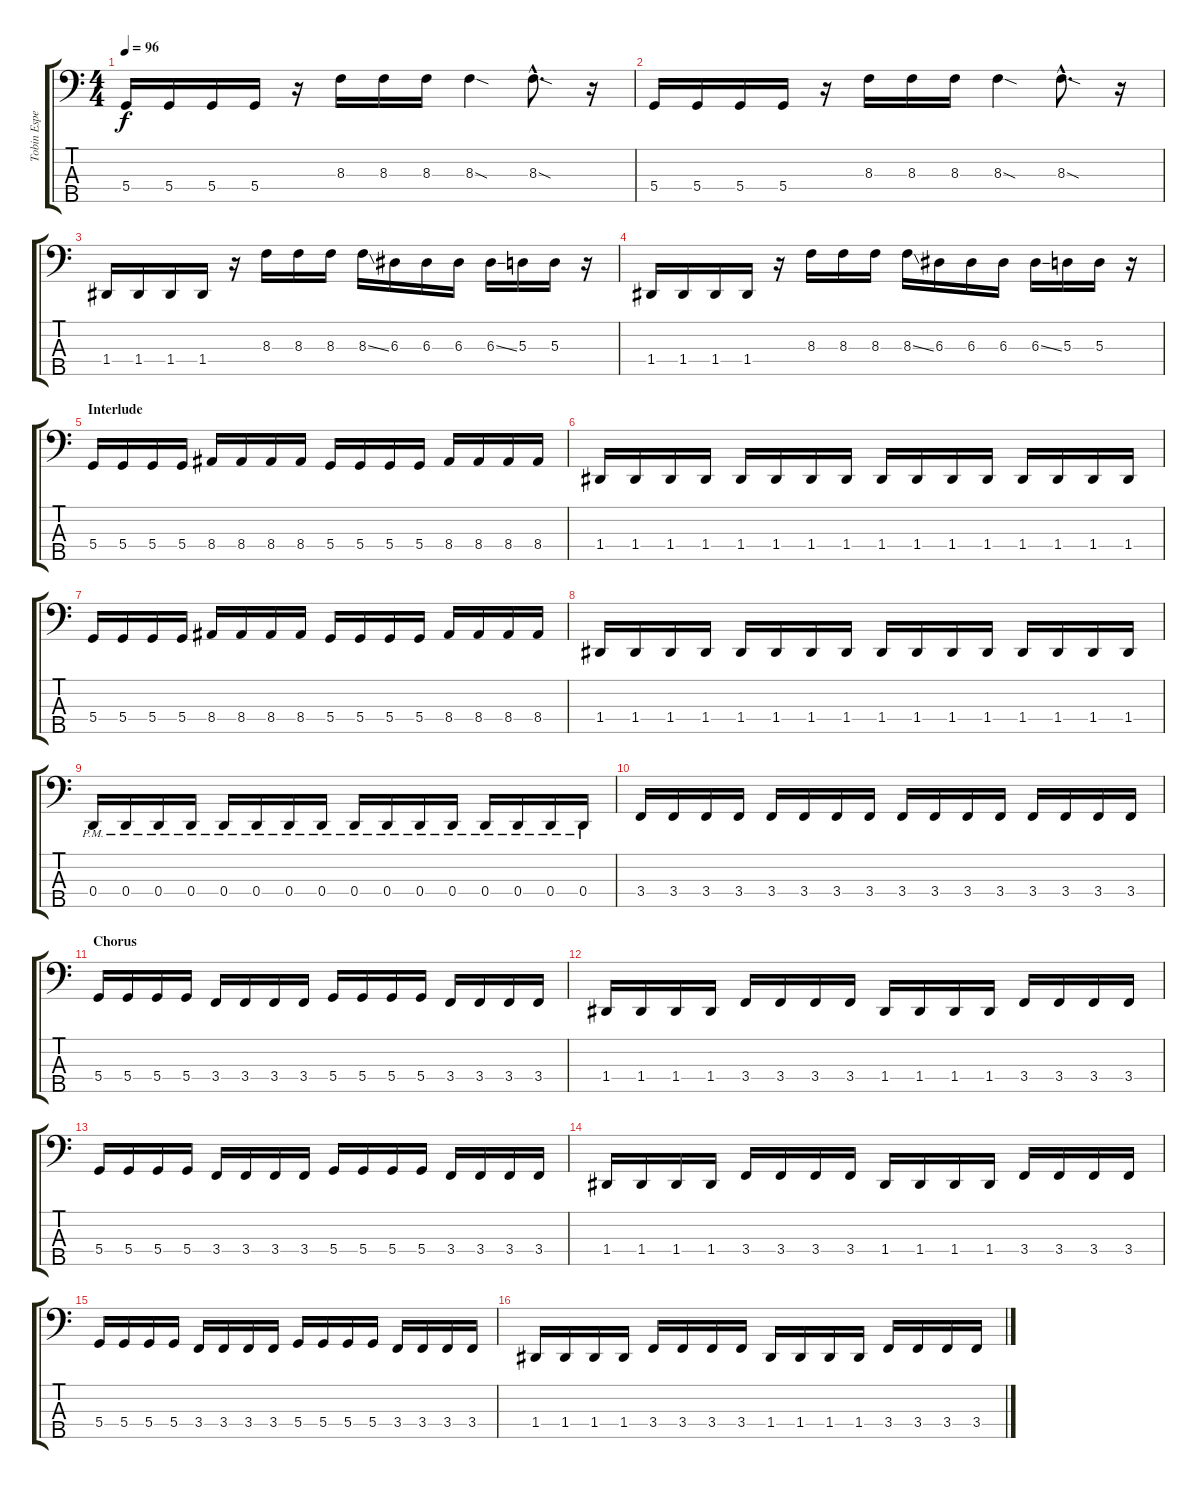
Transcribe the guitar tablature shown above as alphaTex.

\track ("Tobin Esperance" "Tobin Espe") {instrument electricbassfinger}
\staff {score tabs}
\tuning (G2 D2 A1 D1 B0) {hide}
\ts (4 4)
\tempo 96
\clef f4
\ks c
5.4.16{dy f} 5.4.16 5.4.16 5.4.16 r.16 8.3.16 8.3.16 8.3.16 8.3{sod}.4 8.3{sod hac}.8{d} r.16 |
5.4.16 5.4.16 5.4.16 5.4.16 r.16 8.3.16 8.3.16 8.3.16 8.3{sod}.4 8.3{sod hac}.8{d} r.16 |
1.4.16 1.4.16 1.4.16 1.4.16 r.16 8.3.16 8.3.16 8.3.16 8.3{ss}.16 6.3.16 6.3.16 6.3.16 6.3{ss}.16 5.3.16 5.3.16 r.16 |
1.4.16 1.4.16 1.4.16 1.4.16 r.16 8.3.16 8.3.16 8.3.16 8.3{ss}.16 6.3.16 6.3.16 6.3.16 6.3{ss}.16 5.3.16 5.3.16 r.16 |
\section ("" "Interlude")
5.4.16 5.4.16 5.4.16 5.4.16 8.4.16 8.4.16 8.4.16 8.4.16 5.4.16 5.4.16 5.4.16 5.4.16 8.4.16 8.4.16 8.4.16 8.4.16 |
1.4.16 1.4.16 1.4.16 1.4.16 1.4.16 1.4.16 1.4.16 1.4.16 1.4.16 1.4.16 1.4.16 1.4.16 1.4.16 1.4.16 1.4.16 1.4.16 |
5.4.16 5.4.16 5.4.16 5.4.16 8.4.16 8.4.16 8.4.16 8.4.16 5.4.16 5.4.16 5.4.16 5.4.16 8.4.16 8.4.16 8.4.16 8.4.16 |
1.4.16 1.4.16 1.4.16 1.4.16 1.4.16 1.4.16 1.4.16 1.4.16 1.4.16 1.4.16 1.4.16 1.4.16 1.4.16 1.4.16 1.4.16 1.4.16 |
0.4{pm}.16 0.4{pm}.16 0.4{pm}.16 0.4{pm}.16 0.4{pm}.16 0.4{pm}.16 0.4{pm}.16 0.4{pm}.16 0.4{pm}.16 0.4{pm}.16 0.4{pm}.16 0.4{pm}.16 0.4{pm}.16 0.4{pm}.16 0.4{pm}.16 0.4{pm}.16 |
3.4.16 3.4.16 3.4.16 3.4.16 3.4.16 3.4.16 3.4.16 3.4.16 3.4.16 3.4.16 3.4.16 3.4.16 3.4.16 3.4.16 3.4.16 3.4.16 |
\section ("" "Chorus")
5.4.16 5.4.16 5.4.16 5.4.16 3.4.16 3.4.16 3.4.16 3.4.16 5.4.16 5.4.16 5.4.16 5.4.16 3.4.16 3.4.16 3.4.16 3.4.16 |
1.4.16 1.4.16 1.4.16 1.4.16 3.4.16 3.4.16 3.4.16 3.4.16 1.4.16 1.4.16 1.4.16 1.4.16 3.4.16 3.4.16 3.4.16 3.4.16 |
5.4.16 5.4.16 5.4.16 5.4.16 3.4.16 3.4.16 3.4.16 3.4.16 5.4.16 5.4.16 5.4.16 5.4.16 3.4.16 3.4.16 3.4.16 3.4.16 |
1.4.16 1.4.16 1.4.16 1.4.16 3.4.16 3.4.16 3.4.16 3.4.16 1.4.16 1.4.16 1.4.16 1.4.16 3.4.16 3.4.16 3.4.16 3.4.16 |
5.4.16 5.4.16 5.4.16 5.4.16 3.4.16 3.4.16 3.4.16 3.4.16 5.4.16 5.4.16 5.4.16 5.4.16 3.4.16 3.4.16 3.4.16 3.4.16 |
1.4.16 1.4.16 1.4.16 1.4.16 3.4.16 3.4.16 3.4.16 3.4.16 1.4.16 1.4.16 1.4.16 1.4.16 3.4.16 3.4.16 3.4.16 3.4.16
